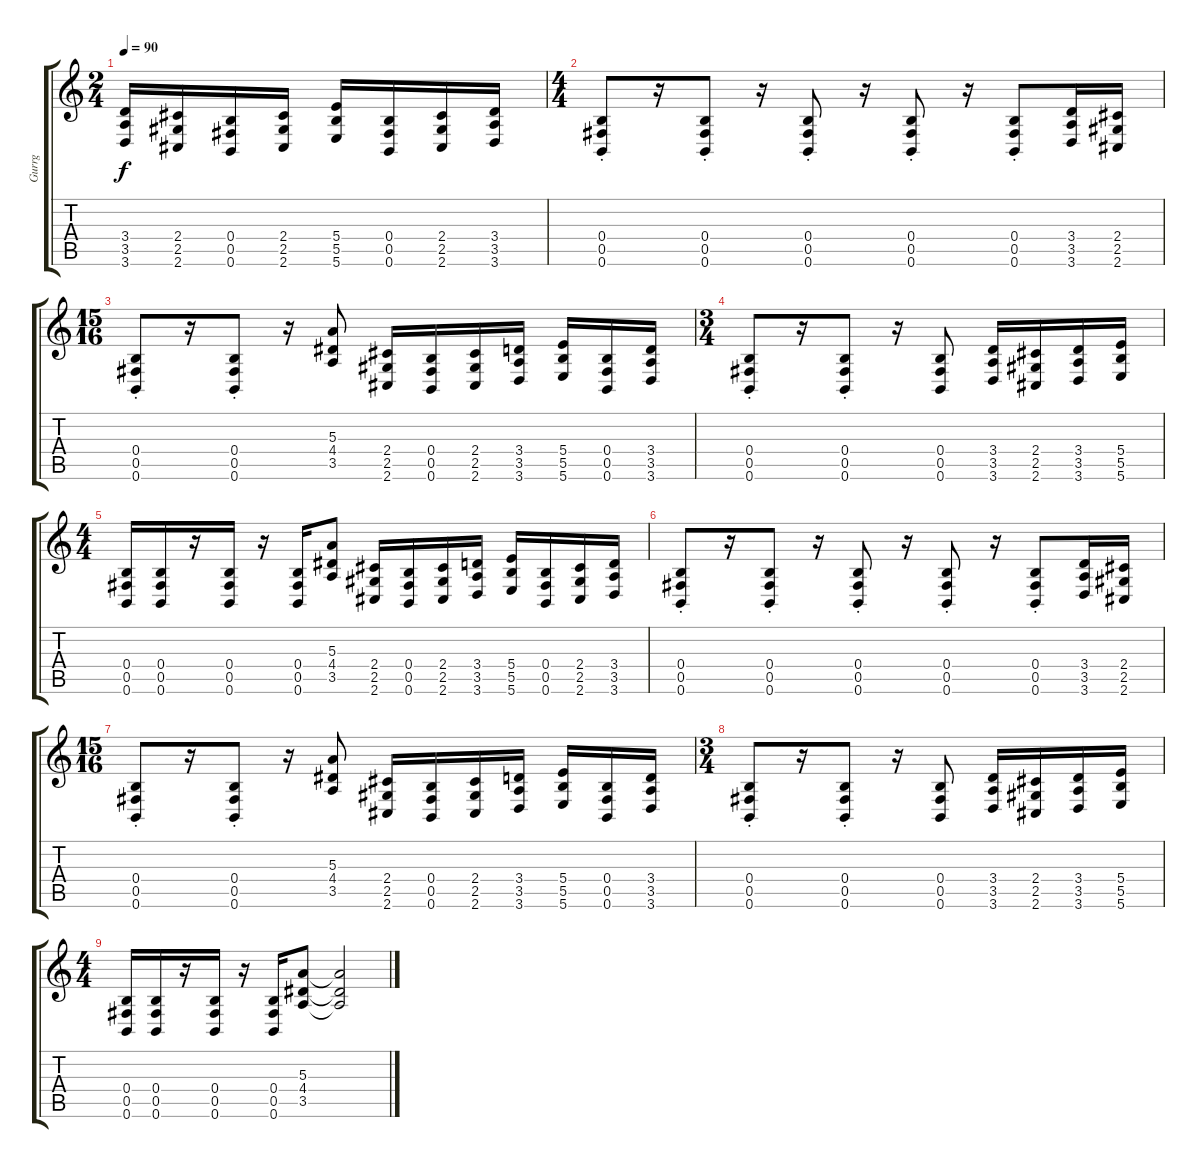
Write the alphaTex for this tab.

\track ("Gurrg" "Gurrg") {instrument overdrivenguitar}
\staff {score tabs}
\tuning (Db4 Ab3 E3 B2 Gb2 B1) {hide}
\ts (2 4)
\tempo 90
\clef g2
\ks c
(3.4 3.5 3.6).16{dy f} (2.4 2.5 2.6).16 (0.4 0.5 0.6).16 (2.4 2.5 2.6).16 (5.4 5.5 5.6).16 (0.4 0.5 0.6).16 (2.4 2.5 2.6).16 (3.4 3.5 3.6).16 |
\ts (4 4)
(0.4{st} 0.5{st} 0.6{st}).8 r.16 (0.4{st} 0.5{st} 0.6{st}).8 r.16 (0.4{st} 0.5{st} 0.6{st}).8 r.16 (0.4{st} 0.5{st} 0.6{st}).8 r.16 (0.4{st} 0.5{st} 0.6{st}).8 (3.4 3.5 3.6).16 (2.4 2.5 2.6).16 |
\ts (15 16)
(0.4{st} 0.5{st} 0.6{st}).8 r.16 (0.4{st} 0.5{st} 0.6{st}).8 r.16 (5.3 4.4 3.5).8 (2.4 2.5 2.6).16 (0.4 0.5 0.6).16 (2.4 2.5 2.6).16 (3.4 3.5 3.6).16 (5.4 5.5 5.6).16 (0.4 0.5 0.6).16 (3.4 3.5 3.6).16 |
\ts (3 4)
(0.4{st} 0.5{st} 0.6{st}).8 r.16 (0.4{st} 0.5{st} 0.6{st}).8 r.16 (0.4 0.5 0.6).8 (3.4 3.5 3.6).16 (2.4 2.5 2.6).16 (3.4 3.5 3.6).16 (5.4 5.5 5.6).16 |
\ts (4 4)
(0.4 0.5 0.6).16 (0.4 0.5 0.6).16 r.16 (0.4 0.5 0.6).16 r.16 (0.4 0.5 0.6).16 (5.3 4.4 3.5).8 (2.4 2.5 2.6).16 (0.4 0.5 0.6).16 (2.4 2.5 2.6).16 (3.4 3.5 3.6).16 (5.4 5.5 5.6).16 (0.4 0.5 0.6).16 (2.4 2.5 2.6).16 (3.4 3.5 3.6).16 |
(0.4{st} 0.5{st} 0.6{st}).8 r.16 (0.4{st} 0.5{st} 0.6{st}).8 r.16 (0.4{st} 0.5{st} 0.6{st}).8 r.16 (0.4{st} 0.5{st} 0.6{st}).8 r.16 (0.4{st} 0.5{st} 0.6{st}).8 (3.4 3.5 3.6).16 (2.4 2.5 2.6).16 |
\ts (15 16)
(0.4{st} 0.5{st} 0.6{st}).8 r.16 (0.4{st} 0.5{st} 0.6{st}).8 r.16 (5.3 4.4 3.5).8 (2.4 2.5 2.6).16 (0.4 0.5 0.6).16 (2.4 2.5 2.6).16 (3.4 3.5 3.6).16 (5.4 5.5 5.6).16 (0.4 0.5 0.6).16 (3.4 3.5 3.6).16 |
\ts (3 4)
(0.4{st} 0.5{st} 0.6{st}).8 r.16 (0.4{st} 0.5{st} 0.6{st}).8 r.16 (0.4 0.5 0.6).8 (3.4 3.5 3.6).16 (2.4 2.5 2.6).16 (3.4 3.5 3.6).16 (5.4 5.5 5.6).16 |
\ts (4 4)
(0.4 0.5 0.6).16 (0.4 0.5 0.6).16 r.16 (0.4 0.5 0.6).16 r.16 (0.4 0.5 0.6).16 (5.3 4.4 3.5).8 (5.3{t} 4.4{t} 3.5{t}).2
